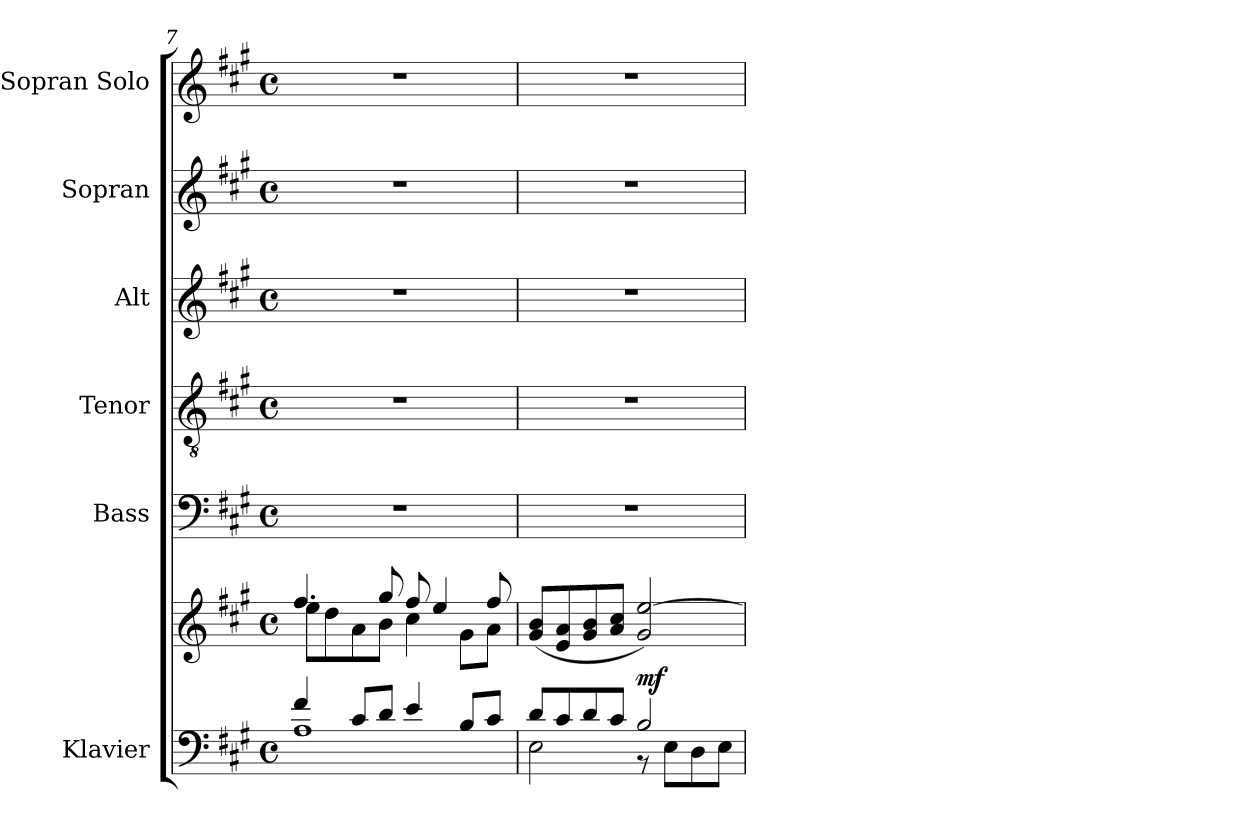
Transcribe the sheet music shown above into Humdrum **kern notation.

**kern	**kern	**dynam	**kern	**kern	**kern	**kern	**kern
*part6	*part6	*part6	*part5	*part4	*part3	*part2	*part1
*staff7	*staff6	*staff6/7	*staff5	*staff4	*staff3	*staff2	*staff1
*I"Klavier	*	*	*I"Bass	*I"Tenor	*I"Alt	*I"Sopran	*I"Sopran Solo
*	*	*	*I'B	*I'T	*I'A	*I'S	*
!!LO:LB:g=z
*clefF4	*clefG2	*	*clefF4	*clefGv2	*clefG2	*clefG2	*clefG2
*k[f#c#g#]	*k[f#c#g#]	*	*k[f#c#g#]	*k[f#c#g#]	*k[f#c#g#]	*k[f#c#g#]	*k[f#c#g#]
*M4/4	*M4/4	*	*M4/4	*M4/4	*M4/4	*M4/4	*M4/4
*met(c)	*met(c)	*	*met(c)	*met(c)	*met(c)	*met(c)	*met(c)
=7	=7	=7	=7	=7	=7	=7	=7
*^	*^	*	*	*	*	*	*
4f#/	1A	4.ff#/	8ee\L	.	1r	1r	1r	1r	1r
.	.	.	8dd\	.	.	.	.	.	.
8c#/L	.	.	8a\	.	.	.	.	.	.
8d/J	.	8gg#/	8b\J	.	.	.	.	.	.
4e/	.	8ff#/	4cc#\	.	.	.	.	.	.
.	.	4ee/	.	.	.	.	.	.	.
8B/L	.	.	8g#\L	.	.	.	.	.	.
8c#/J	.	8ff#/	8a\J	.	.	.	.	.	.
*	*	*v	*v	*	*	*	*	*	*
=8	=8	=8	=8	=8	=8	=8	=8	=8
8d/L	2E\	(>8g#/ 8b/L	.	1r	1r	1r	1r	1r
8c#/	.	8e/ 8a/	.	.	.	.	.	.
8d/	.	8g#/ 8b/	.	.	.	.	.	.
8c#/J	.	8a/ 8cc#/J	.	.	.	.	.	.
!	!	!	!LO:DY:a=2	!	!	!	!	!
2B/	8r	2g#/ [2ee/)	mf	.	.	.	.	.
.	8E\L	.	.	.	.	.	.	.
.	8D\	.	.	.	.	.	.	.
.	8E\J	.	.	.	.	.	.	.
*v	*v	*	*	*	*	*	*	*
=	=	=	=	=	=	=	=
*-	*-	*-	*-	*-	*-	*-	*-
